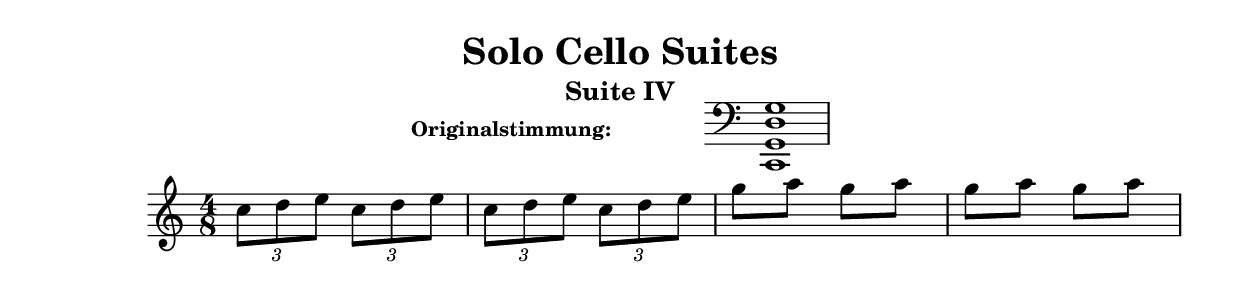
%% Do not edit this file; it is auto-generated from LSR http://lsr.dsi.unimi.it
%% This file is in the public domain.
\version "2.11.49"

\header {
  lsrtags = "staff-notation"

  texidoc = "
The @code{\\markup} command is quite versatile.  In this snippet, it
contains a @code{\\score} block instead of texts or marks.

"
  doctitle = "Inserting score fragments above a staff, as markups"
} % begin verbatim
tuning = \markup {
  \score {
    \new Staff \with { \remove "Time_signature_engraver" }
    {
      \clef bass  <c, g, d g>1
    }
    \layout { ragged-right = ##t }
  }
}

\header {
  title = "Solo Cello Suites"
  subtitle = "Suite IV"
  subsubtitle = \markup { Originalstimmung: \general-align #Y #CENTER \tuning }
}

\layout { ragged-right = ##f }

\relative c'' {
  \time 4/8
  \times 2/3 { c8 d e } \times 2/3 { c d e }
  \times 2/3 { c8 d e } \times 2/3 { c d e }
  g8 a g a
  g8 a g a
}
